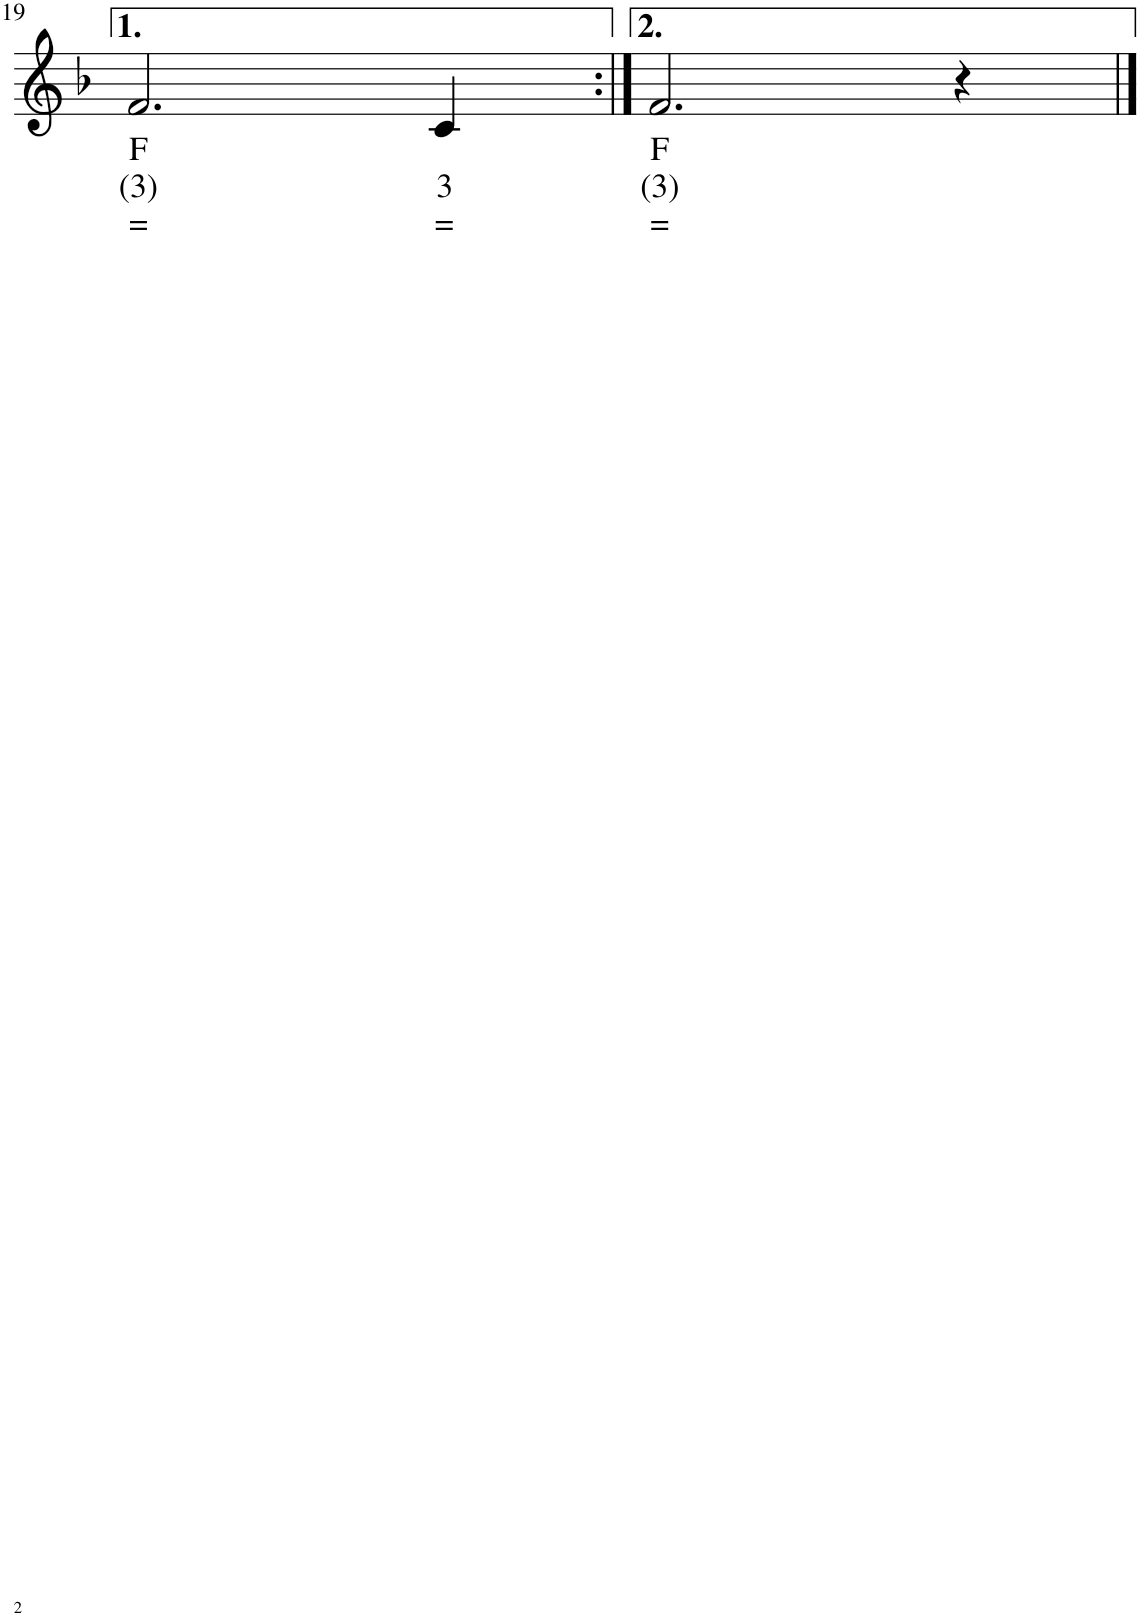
**kern	**text	**text	**text
*part1	*part1	*part1	*part1
*staff1	*staff1	*staff1	*staff1
*I"Sopraan-fluit in G, The Mermaid	*	*	*
!!LO:PB:g=z
*clefG2	*	*	*
*Trd-4c-7	*	*	*
*k[b-]	*	*	*
*M4/4	*	*	*
=19	=19	=19	=19
!	!LO:LY:b	!LO:LY:b	!LO:LY:b
2.f/	F	(3)	=
!	!	!LO:LY:b	!LO:LY:b
4c/	.	3	=
=20:|!	=20:|!	=20:|!	=20:|!
!	!LO:LY:b	!LO:LY:b	!LO:LY:b
2.f/	F	(3)	=
4r	.	.	.
==	==	==	==
*-	*-	*-	*-
